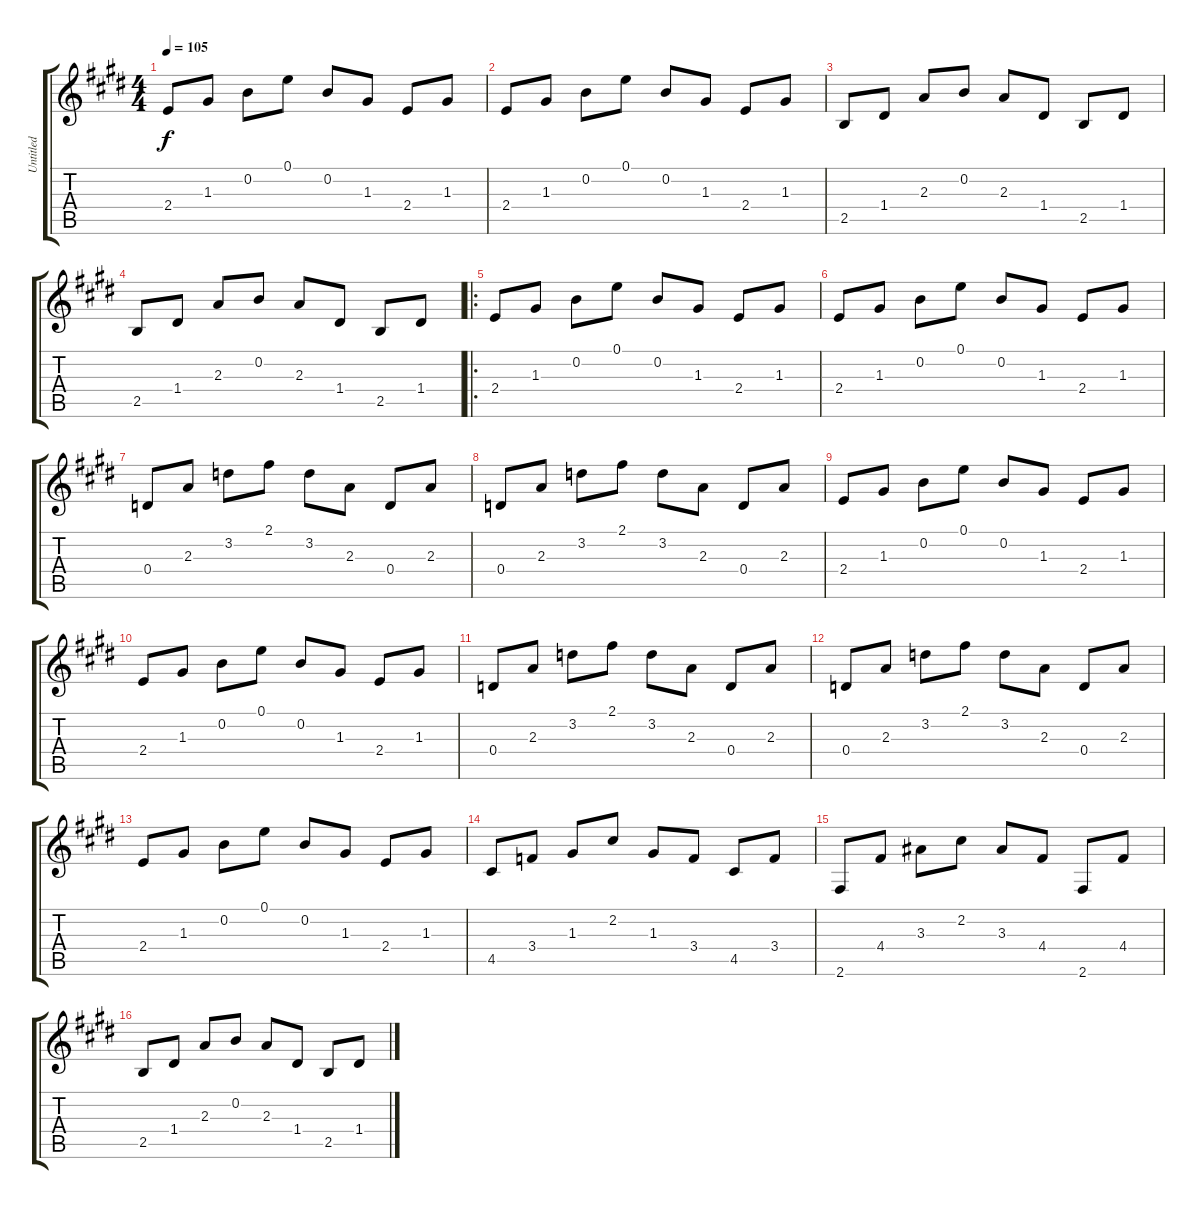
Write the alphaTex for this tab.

\track ("Untitled" "Untitled") {instrument acousticguitarnylon}
\staff {score tabs}
\tuning (E4 B3 G3 D3 A2 E2) {hide}
\ts (4 4)
\tempo 105
\clef g2
\ks e
2.4.8{dy f} 1.3.8 0.2.8 0.1.8 0.2.8 1.3.8 2.4.8 1.3.8 |
\ks c#minor
2.4.8 1.3.8 0.2.8 0.1.8 0.2.8 1.3.8 2.4.8 1.3.8 |
2.5.8 1.4.8 2.3.8 0.2.8 2.3.8 1.4.8 2.5.8 1.4.8 |
2.5.8 1.4.8 2.3.8 0.2.8 2.3.8 1.4.8 2.5.8 1.4.8 |
\ro
\ks e
2.4.8 1.3.8 0.2.8 0.1.8 0.2.8 1.3.8 2.4.8 1.3.8 |
\ks c#minor
2.4.8 1.3.8 0.2.8 0.1.8 0.2.8 1.3.8 2.4.8 1.3.8 |
0.4.8 2.3.8 3.2.8 2.1.8 3.2.8 2.3.8 0.4.8 2.3.8 |
0.4.8 2.3.8 3.2.8 2.1.8 3.2.8 2.3.8 0.4.8 2.3.8 |
\ks e
2.4.8 1.3.8 0.2.8 0.1.8 0.2.8 1.3.8 2.4.8 1.3.8 |
\ks c#minor
2.4.8 1.3.8 0.2.8 0.1.8 0.2.8 1.3.8 2.4.8 1.3.8 |
0.4.8 2.3.8 3.2.8 2.1.8 3.2.8 2.3.8 0.4.8 2.3.8 |
0.4.8 2.3.8 3.2.8 2.1.8 3.2.8 2.3.8 0.4.8 2.3.8 |
\ks e
2.4.8 1.3.8 0.2.8 0.1.8 0.2.8 1.3.8 2.4.8 1.3.8 |
\ks c#minor
4.5.8 3.4.8 1.3.8 2.2.8 1.3.8 3.4.8 4.5.8 3.4.8 |
2.6.8 4.4.8 3.3.8 2.2.8 3.3.8 4.4.8 2.6.8 4.4.8 |
2.5.8 1.4.8 2.3.8 0.2.8 2.3.8 1.4.8 2.5.8 1.4.8
